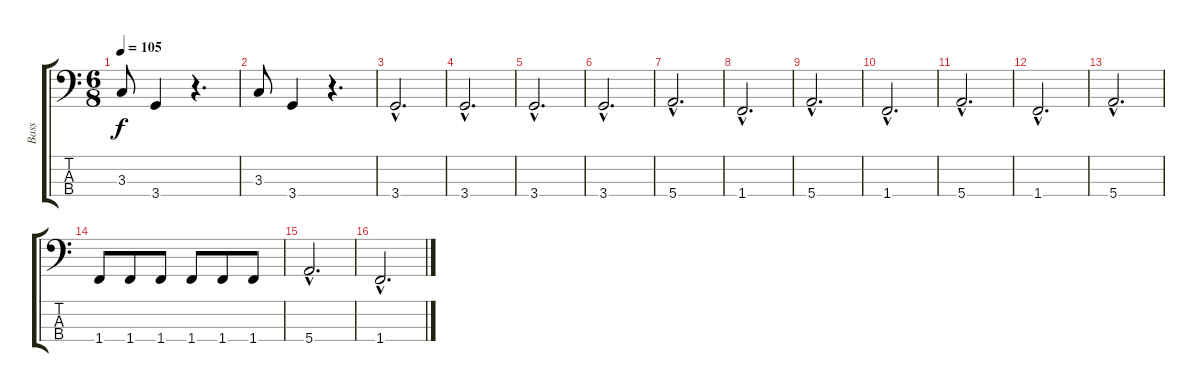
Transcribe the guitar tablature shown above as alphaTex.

\track ("Bass" "Bass") {instrument electricbassfinger}
\staff {score tabs}
\tuning (G2 D2 A1 E1) {hide}
\ts (6 8)
\tempo 105
\clef f4
\ks c
3.3.8{dy f} 3.4.4 r.4{d} |
3.3.8 3.4.4 r.4{d} |
3.4{hac}.2{d} |
3.4{hac}.2{d} |
3.4{hac}.2{d} |
3.4{hac}.2{d} |
5.4{hac}.2{d} |
1.4{hac}.2{d} |
5.4{hac}.2{d} |
1.4{hac}.2{d} |
5.4{hac}.2{d} |
1.4{hac}.2{d} |
5.4{hac}.2{d} |
1.4.8 1.4.8 1.4.8 1.4.8 1.4.8 1.4.8 |
5.4{hac}.2{d} |
1.4{hac}.2{d}
